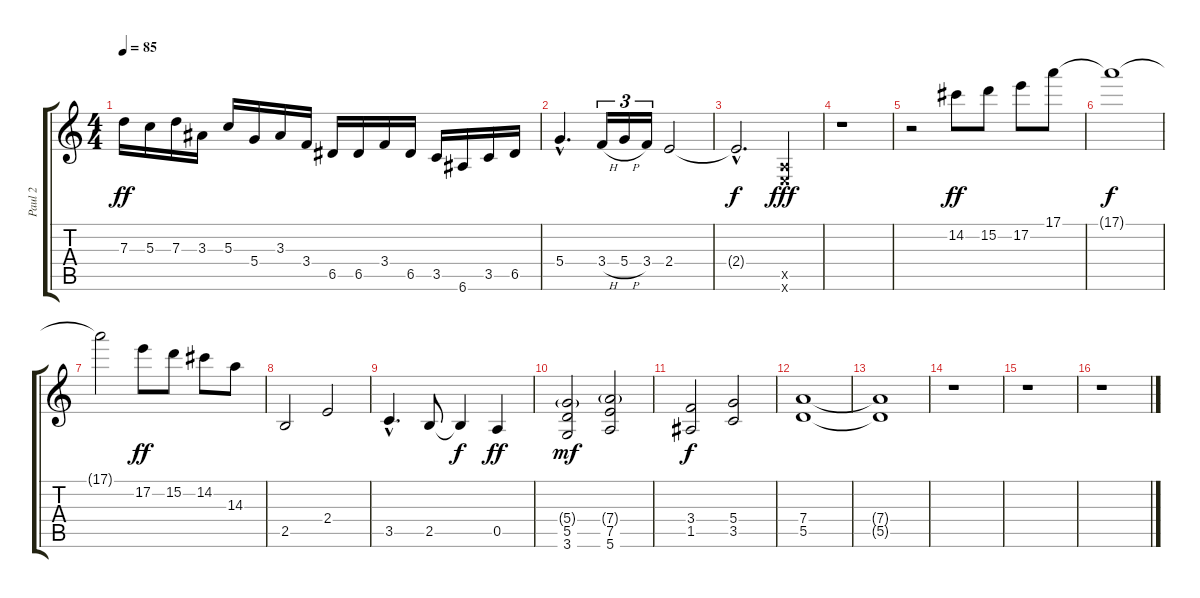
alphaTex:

\track ("Paul 2" "Paul 2") {instrument overdrivenguitar}
\staff {score tabs}
\tuning (E4 B3 G3 D3 A2 E2) {hide}
\ts (4 4)
\tempo 85
\clef g2
\ks c
7.3.16{dy ff} 5.3.16 7.3.16 3.3.16 5.3.16 5.4.16 3.3.16 3.4.16 6.5.16 6.5.16 3.4.16 6.5.16 3.5.16 6.6.16 3.5.16 6.5.16 |
5.4{hac}.4{d} 3.4{h}.16{tu (3 2)} 5.4{h}.16{tu (3 2)} 3.4.16{tu (3 2)} 2.4.2 |
2.4{hac t}.2{d dy f} (0.5{x} 0.6{x}).4{dy fff instrument guitarfretnoise} |
r.1 |
r.2{instrument overdrivenguitar} 14.2.8{dy ff} 15.2.8 17.2.8 17.1.8 |
17.1{t}.1{dy f} |
17.1{t}.2 17.2.8{dy ff} 15.2.8 14.2.8 14.3.8 |
2.5.2 2.4.2 |
3.5{hac}.4{d} 2.5.8 2.5{t}.4{dy f} 0.5.4{dy ff} |
(5.4{g} 5.5 3.6).2{dy mf} (7.4{g} 7.5 5.6).2 |
(3.4 1.5).2{dy f} (5.4 3.5).2 |
(7.4 5.5).1 |
(7.4{t} 5.5{t}).1 |
r.1 |
r.1 |
r.1
